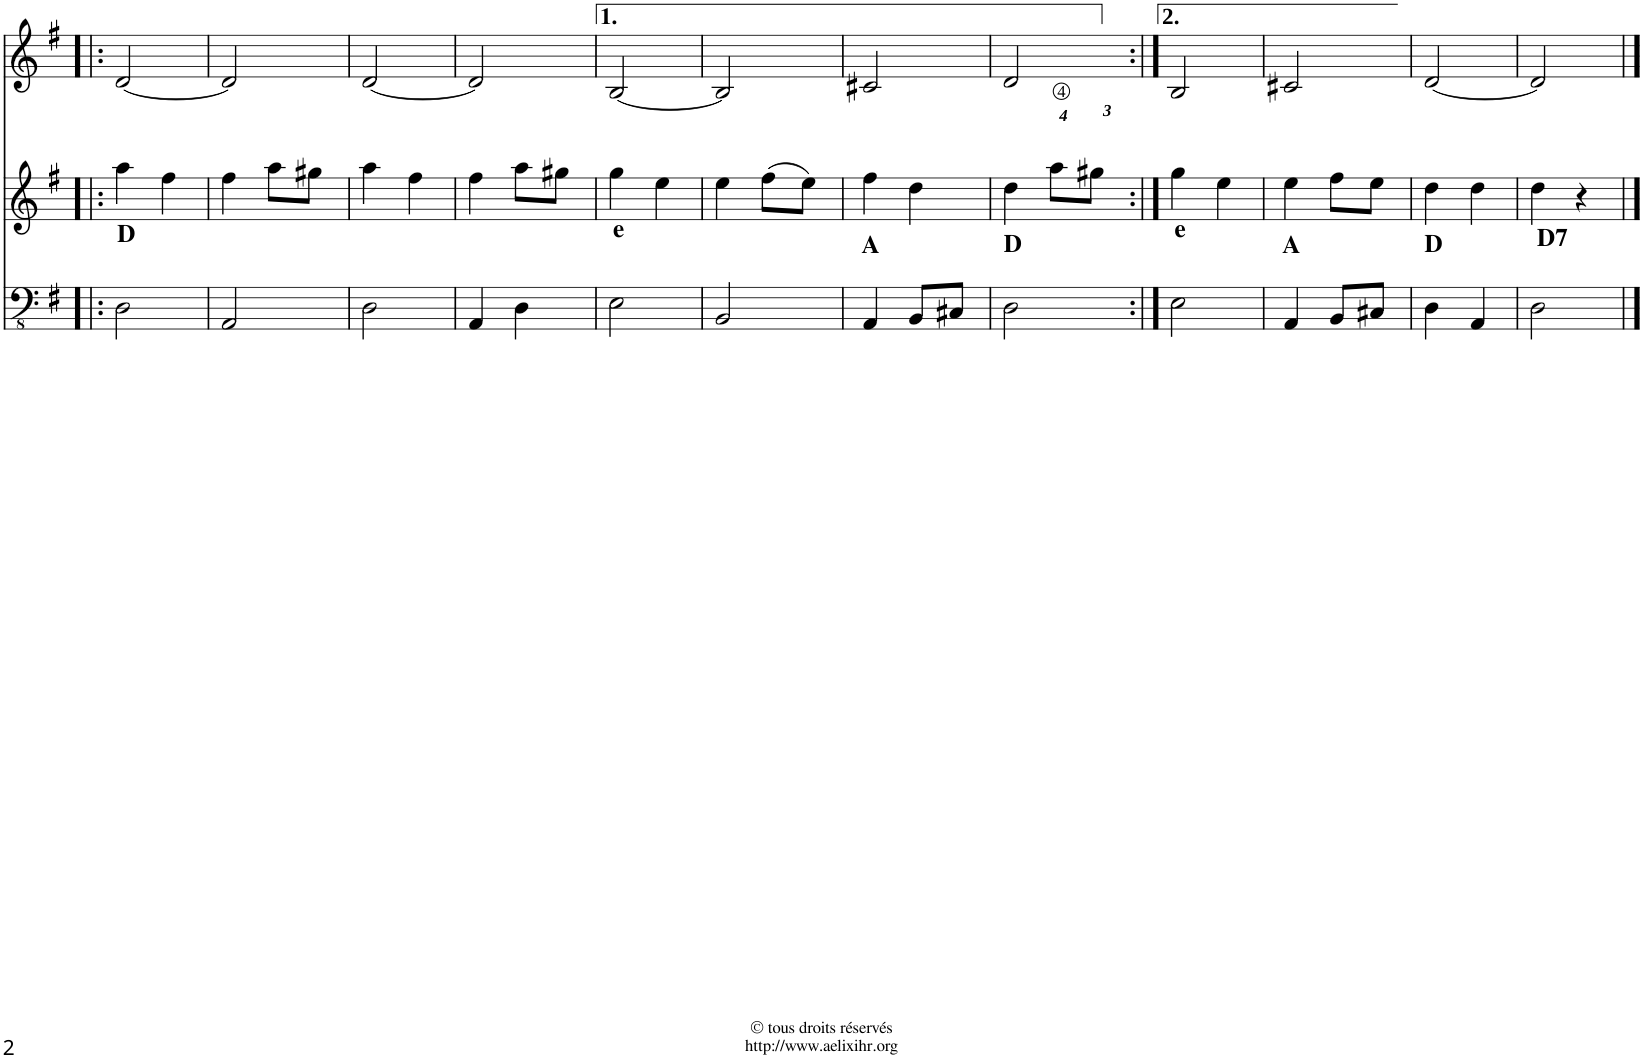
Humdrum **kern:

**kern	**kern	**kern
*part3	*part2	*part1
*staff3	*staff2	*staff1
*I"bas	*I"1	*I"2
!!LO:PB:g=z
*clefFv4	*clefG2	*clefG2
*Trd7c12	*	*
*k[f#]	*k[f#]	*k[f#]
*M2/4	*M2/4	*M2/4
=13!|:	=13!|:	=13!|:
!	!LO:TX:b:B:t=D	!
2DD\	4aa\	[2d/
.	4ff#\	.
=14	=14	=14
2AAA/	4ff#\	2d/]
.	8aa\L	.
.	8gg#X\J	.
=15	=15	=15
2DD\	4aa\	[2d/
.	4ff#\	.
=16	=16	=16
4AAA/	4ff#\	2d/]
4DD\	8aa\L	.
.	8gg#X\J	.
=17	=17	=17
!	!LO:TX:b:B:t=e	!
2EE\	4gg\	[2B/
.	4ee\	.
=18	=18	=18
2BBB/	4ee\	2B/]
.	(8ff#\L	.
.	8ee\J)	.
=19	=19	=19
!	!LO:TX:b:B:t=A	!
4AAA/	4ff#\	2c#X/
8BBB/L	4dd\	.
8CC#X/J	.	.
=20	=20	=20
!	!LO:TX:b:B:t=D	!
2DD\	4dd\	2d/
.	8aa\L	.
.	8gg#X\J	.
=21:|!	=21:|!	=21:|!
!	!LO:TX:b:B:t=e	!
2EE\	4gg\	2B/
.	4ee\	.
=22	=22	=22
!	!LO:TX:b:B:t=A	!
4AAA/	4ee\	2c#X/
8BBB/L	8ff#\L	.
8CC#X/J	8ee\J	.
=23	=23	=23
!	!LO:TX:b:B:t=D	!
4DD\	4dd\	[2d/
4AAA/	4dd\	.
=24	=24	=24
!	!LO:TX:b:B:t=D7	!
2DD\	4dd\	2d/]
.	4r	.
==	==	==
*-	*-	*-
